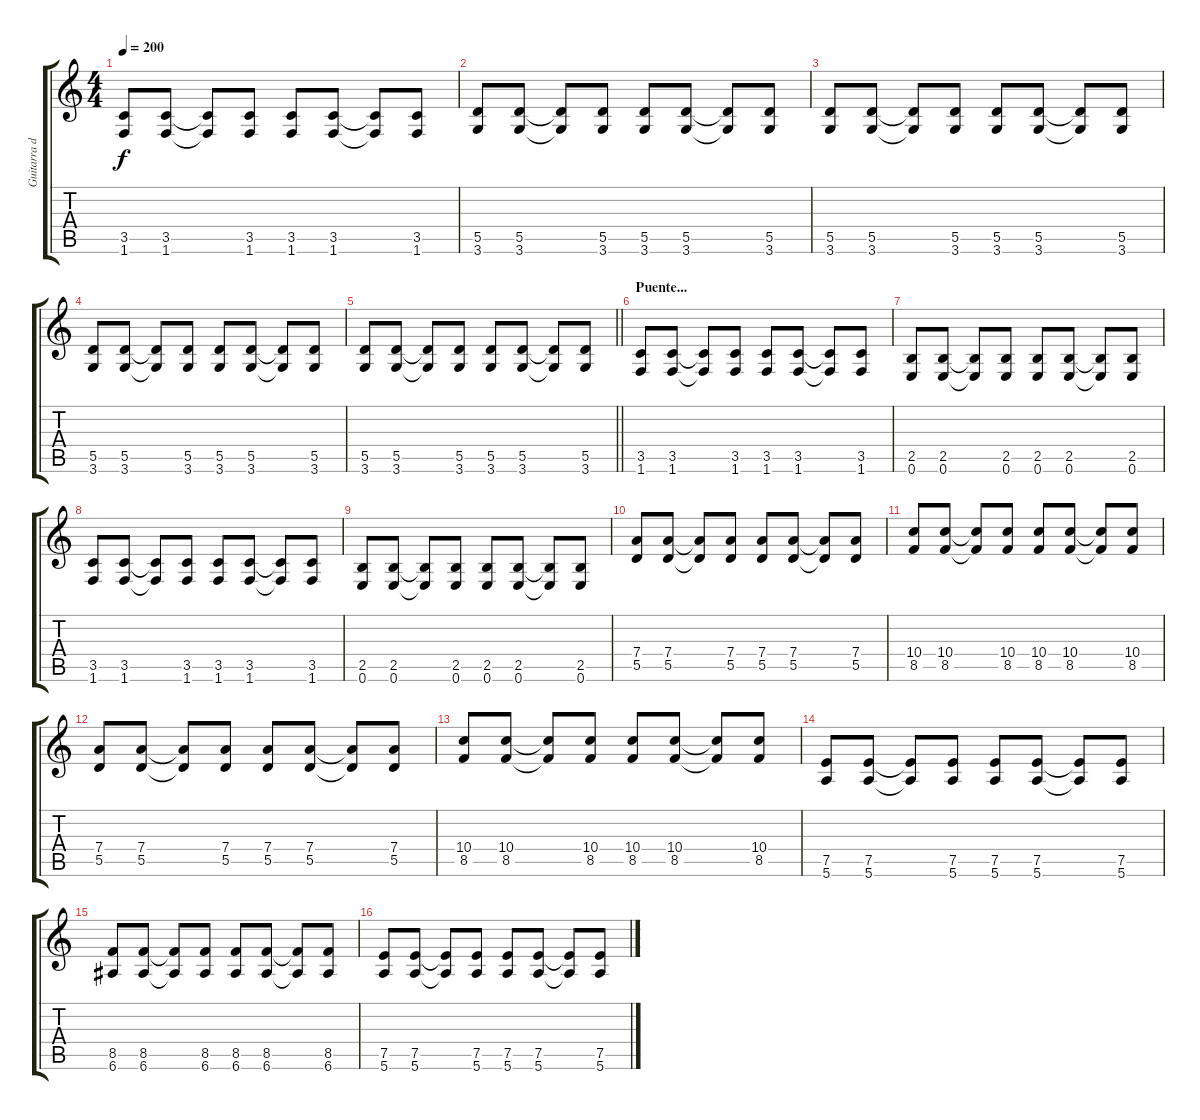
\track ("Guitarra de Acompañamiento" "Guitarra d") {instrument distortionguitar}
\staff {score tabs}
\tuning (E4 B3 G3 D3 A2 E2) {hide}
\ts (4 4)
\tempo 200
\clef g2
\ks c
(3.5 1.6).8{dy f} (3.5 1.6).8 (3.5{t} 1.6{t}).8 (3.5 1.6).8 (3.5 1.6).8 (3.5 1.6).8 (3.5{t} 1.6{t}).8 (3.5 1.6).8 |
(5.5 3.6).8 (5.5 3.6).8 (5.5{t} 3.6{t}).8 (5.5 3.6).8 (5.5 3.6).8 (5.5 3.6).8 (5.5{t} 3.6{t}).8 (5.5 3.6).8 |
(5.5 3.6).8 (5.5 3.6).8 (5.5{t} 3.6{t}).8 (5.5 3.6).8 (5.5 3.6).8 (5.5 3.6).8 (5.5{t} 3.6{t}).8 (5.5 3.6).8 |
(5.5 3.6).8 (5.5 3.6).8 (5.5{t} 3.6{t}).8 (5.5 3.6).8 (5.5 3.6).8 (5.5 3.6).8 (5.5{t} 3.6{t}).8 (5.5 3.6).8 |
\barLineRight lightlight
(5.5 3.6).8 (5.5 3.6).8 (5.5{t} 3.6{t}).8 (5.5 3.6).8 (5.5 3.6).8 (5.5 3.6).8 (5.5{t} 3.6{t}).8 (5.5 3.6).8 |
\section ("" "Puente...")
(3.5 1.6).8 (3.5 1.6).8 (3.5{t} 1.6{t}).8 (3.5 1.6).8 (3.5 1.6).8 (3.5 1.6).8 (3.5{t} 1.6{t}).8 (3.5 1.6).8 |
(2.5 0.6).8 (2.5 0.6).8 (2.5{t} 0.6{t}).8 (2.5 0.6).8 (2.5 0.6).8 (2.5 0.6).8 (2.5{t} 0.6{t}).8 (2.5 0.6).8 |
(3.5 1.6).8 (3.5 1.6).8 (3.5{t} 1.6{t}).8 (3.5 1.6).8 (3.5 1.6).8 (3.5 1.6).8 (3.5{t} 1.6{t}).8 (3.5 1.6).8 |
(2.5 0.6).8 (2.5 0.6).8 (2.5{t} 0.6{t}).8 (2.5 0.6).8 (2.5 0.6).8 (2.5 0.6).8 (2.5{t} 0.6{t}).8 (2.5 0.6).8 |
(7.4 5.5).8 (7.4 5.5).8 (7.4{t} 5.5{t}).8 (7.4 5.5).8 (7.4 5.5).8 (7.4 5.5).8 (7.4{t} 5.5{t}).8 (7.4 5.5).8 |
(10.4 8.5).8 (10.4 8.5).8 (10.4{t} 8.5{t}).8 (10.4 8.5).8 (10.4 8.5).8 (10.4 8.5).8 (10.4{t} 8.5{t}).8 (10.4 8.5).8 |
(7.4 5.5).8 (7.4 5.5).8 (7.4{t} 5.5{t}).8 (7.4 5.5).8 (7.4 5.5).8 (7.4 5.5).8 (7.4{t} 5.5{t}).8 (7.4 5.5).8 |
(10.4 8.5).8 (10.4 8.5).8 (10.4{t} 8.5{t}).8 (10.4 8.5).8 (10.4 8.5).8 (10.4 8.5).8 (10.4{t} 8.5{t}).8 (10.4 8.5).8 |
(7.5 5.6).8 (7.5 5.6).8 (7.5{t} 5.6{t}).8 (7.5 5.6).8 (7.5 5.6).8 (7.5 5.6).8 (7.5{t} 5.6{t}).8 (7.5 5.6).8 |
(8.5 6.6).8 (8.5 6.6).8 (8.5{t} 6.6{t}).8 (8.5 6.6).8 (8.5 6.6).8 (8.5 6.6).8 (8.5{t} 6.6{t}).8 (8.5 6.6).8 |
(7.5 5.6).8 (7.5 5.6).8 (7.5{t} 5.6{t}).8 (7.5 5.6).8 (7.5 5.6).8 (7.5 5.6).8 (7.5{t} 5.6{t}).8 (7.5 5.6).8
